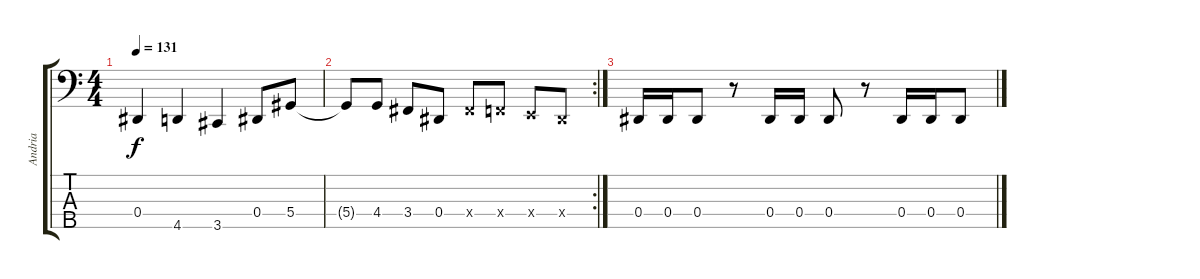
\track ("Andria" "Andria") {instrument electricbasspick}
\staff {score tabs}
\tuning (Gb2 Db2 Ab1 Eb1 Bb0) {hide}
\ts (4 4)
\tempo 131
\clef f4
\ks c
0.4.4{dy f} 4.5.4 3.5.4 0.4.8 5.4.8 |
\rc 2
5.4{t}.8 4.4.8 3.4.8 0.4.8 3.4{x}.8 2.4{x}.8 1.4{x}.8 0.4{x}.8 |
0.4.16 0.4.16 0.4.8 r.8 0.4.16 0.4.16 0.4.8 r.8 0.4.16 0.4.16 0.4.8
